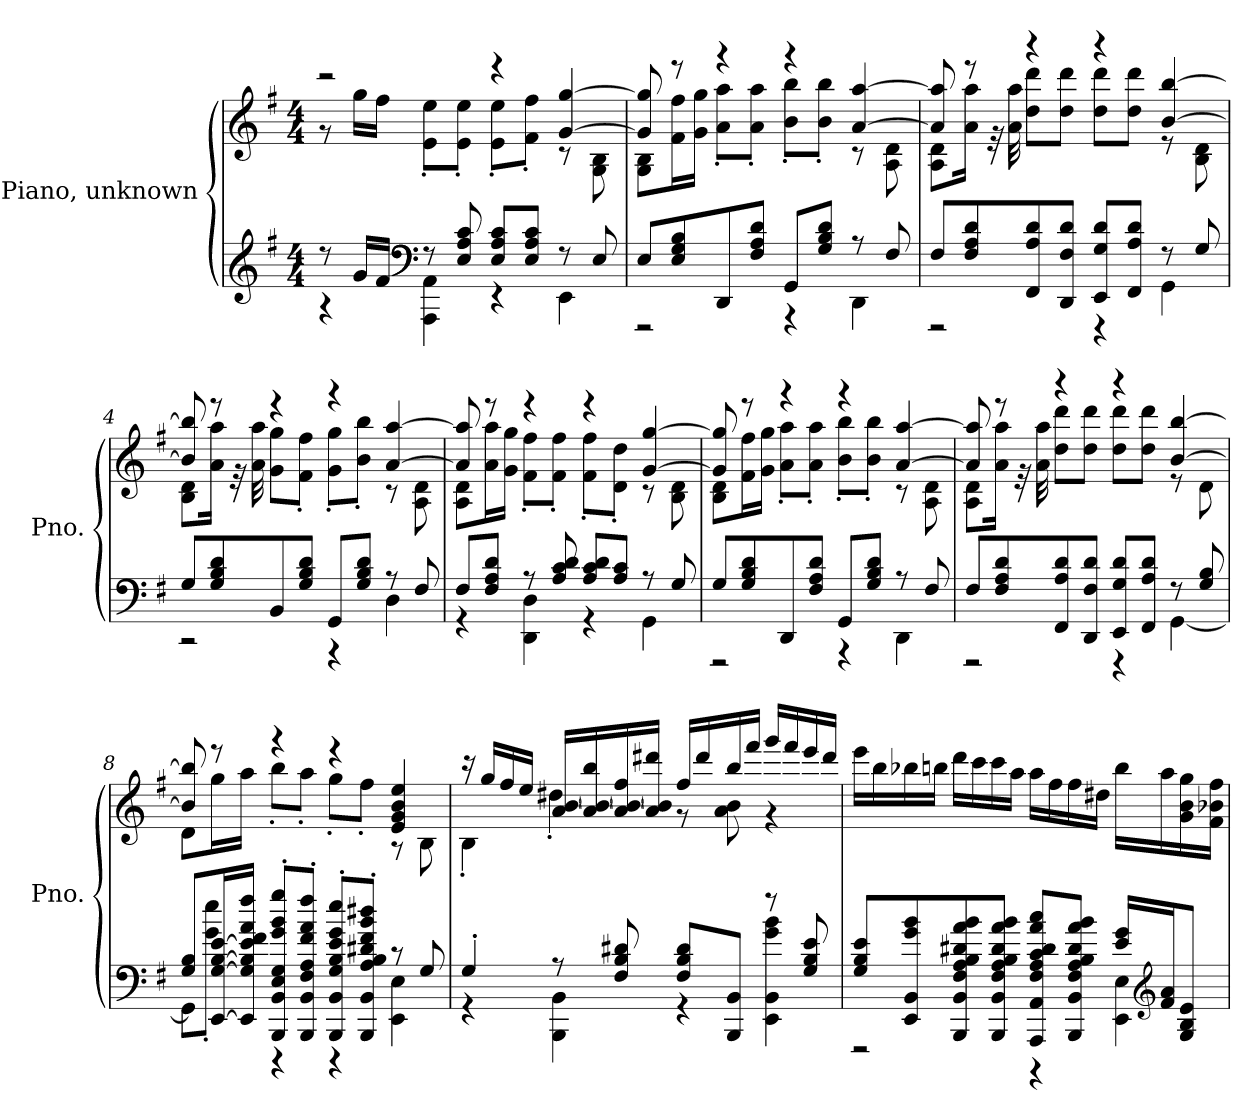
**kern	**kern
*part1	*part1
*staff2	*staff1
*I"Piano, unknown	*
*I'Pno.	*
*clefG2	*clefG2
*k[f#]	*k[f#]
*M4/4	*M4/4
*MM120	*MM120
=1	=1
*^	*^
8r	4r	2r	8r
16g/LL	.	.	16gg\LL
16f#/JJ	.	.	16ff#\JJ
*clefF4	*	*	*
8r	4AAA\ 4AA\	.	8e\' 8ee\'L
8E/ 8A/ 8c/	.	.	8e\' 8ee\'J
8E/ 8A/ 8c/L	4r	4r	8e\' 8ee\'L
8E/ 8A/ 8c/J	.	.	8f#\' 8ff#\'J
8r	4EE\	[4g/ [4gg/	8r
8E/	.	.	8G\ 8B\
=2	=2	=2	=2
8E/L	2r	8g/] 8gg/]	8G\ 8B\L
8E/ 8G/ 8B/	.	8r	16f#\ 16ff#\L
.	.	.	16g\ 16gg\JJ
8DD/	.	4r	8a\' 8aa\'L
8F#/ 8A/ 8d/J	.	.	8a\' 8aa\'J
8GG/L	4r	4r	8b\' 8bb\'L
8G/ 8B/ 8d/J	.	.	8b\' 8bb\'J
8r	4DD\	[4a/ [4aa/	8r
8F#/	.	.	8A\ 8d\
=3	=3	=3	=3
8F#/L	2r	8a/] 8aa/]	8A\ 8d\L
8F#/ 8A/ 8d/	.	8r	16a\ 16aa\Jk
.	.	.	32r
.	.	.	32a\ 32aa\
8FF#/ 8A/ 8d/	.	4r	8dd\ 8ddd\L
8DD/ 8F#/ 8d/J	.	.	8dd\ 8ddd\J
8EE/ 8G/ 8d/L	4r	4r	8dd\ 8ddd\L
8FF#/ 8A/ 8d/J	.	.	8dd\ 8ddd\J
8r	4GG\	[4b/ [4bb/	8r
8G/	.	.	8B\ 8d\
!!LO:LB:g=z	!!
=4	=4	=4	=4
8G/L	2r	8b/] 8bb/]	8B\ 8d\L
8G/ 8B/ 8d/	.	8r	16a\ 16aa\Jk
.	.	.	32r
.	.	.	32a\ 32aa\
8BB/	.	4r	8g\ 8gg\L
8G/ 8B/ 8d/J	.	.	8f#\' 8ff#\'J
8GG/L	4r	4r	8g\' 8gg\'L
8G/ 8B/ 8d/J	.	.	8b\' 8bb\'J
8r	4D\	[4a/ [4aa/	8r
8F#/	.	.	8A\ 8d\
=5	=5	=5	=5
8F#/L	4r	8a/] 8aa/]	8A\ 8d\L
8F#/ 8A/ 8d/J	.	8r	16a\ 16aa\L
.	.	.	16g\ 16gg\JJ
8r	4DD\ 4D\	4r	8f#\' 8ff#\'L
8A/ 8c/ 8d/	.	.	8f#\' 8ff#\'J
8A/ 8c/ 8d/L	4r	4r	8f#\' 8ff#\'L
8A/ 8c/J	.	.	8d\' 8dd\'J
8r	4GG\	[4g/ [4gg/	8r
8G/	.	.	8B\ 8d\
=6	=6	=6	=6
8G/L	2r	8g/] 8gg/]	8B\ 8d\L
8G/ 8B/ 8d/	.	8r	16f#\ 16ff#\L
.	.	.	16g\ 16gg\JJ
8DD/	.	4r	8a\' 8aa\'L
8F#/ 8A/ 8d/J	.	.	8a\' 8aa\'J
8GG/L	4r	4r	8b\' 8bb\'L
8G/ 8B/ 8d/J	.	.	8b\' 8bb\'J
8r	4DD\	[4a/ [4aa/	8r
8F#/	.	.	8A\ 8d\
!!LO:LB:g=z	!!
=7	=7	=7	=7
8F#/L	2r	8a/] 8aa/]	8A\ 8d\L
8F#/ 8A/ 8d/	.	8r	16a\ 16aa\Jk
.	.	.	32r
.	.	.	32a\ 32aa\
8FF#/ 8A/ 8d/	.	4r	8dd\ 8ddd\L
8DD/ 8F#/ 8d/J	.	.	8dd\ 8ddd\J
8EE/ 8G/ 8d/L	4r	4r	8dd\ 8ddd\L
8FF#/ 8A/ 8d/J	.	.	8dd\ 8ddd\J
8r	[4GG\	[4b/ [4bb/	8r
8G/ 8B/	.	.	8d\
=8	=8	=8	=8
8G/ 8B/L	8GG\L]	8b/] 8bb/]	8d\L
[16EE/ [16G/ [16B/ [16e/L	8g\' 8ee\'J	8r	16gg\L
16EE/] 16G/] 16B/] 16e/] 16f#/ 16a/ 16ff#/JJ	.	.	16aa\JJ
8BBB/' 8BB/' 8E/' 8G/' 8g/' 8b/' 8gg/'L	4r	4r	8bb'\L
8BBB/' 8BB/' 8F#/' 8A/' 8f#/' 8a/' 8ff#/'J	.	.	8aa'\J
8BBB/' 8BB/' 8G/' 8B/' 8e/' 8g/' 8ee/'L	4r	4r	8gg'\L
8BBB/' 8BB/' 8A/' 8B/' 8d#X/' 8f#/' 8b/' 8dd#X/'J	.	.	8ff#'\J
8r	4EE\ 4E\	4e/ 4g/ 4b/ 4ee/	8r
8G/	.	.	8B\
!!LO:LB:g=z	!!
=9	=9	=9	=9
4G'/	4r	16r	4B'\
.	.	16gg/LL	.
.	.	16ff#/	.
.	.	16ee/JJ	.
8r	4BBB\ 4BB\	[16a/ [16b/LL	4dd#X'\
.	.	16a/_ 16b/_ 16bb/	.
8F#/ 8B/ 8d#X/	.	16a/_ 16b/_ 16ff#/	.
.	.	16a/] 16b/] 16ddd#X/JJ	.
8F#/ 8B/ 8d#/L	4r	16ff#/LL	8r
.	.	16ddd#/	.
8BBB/ 8BB/J	.	16bb/	8a\ 8b\
.	.	16fff#/JJ	.
8r	4EE\ 4BB\ 4g\ 4b\	16ggg/LL	4r
.	.	16fff#/	.
8G/ 8B/ 8e/	.	16eee/	.
.	.	16ddd#/JJ	.
*	*	*v	*v
!!LO:LB:g=z
=10	=10	=10
8G/ 8B/ 8e/L	2r	16eee\LL
.	.	16bb\
8EE/ 8BB/ 8g/ 8b/	.	16bb-X\
.	.	16bbn\JJ
8BBB/ 8BB/ 8F#/ 8A/ 8B/ 8d#X/ 8a/ 8b/	.	16ddd\LL
.	.	16ccc\
8BBB/ 8BB/ 8F#/ 8A/ 8B/ 8d#/ 8a/ 8b/J	.	16ccc\
.	.	16aa\JJ
8AAA/ 8AA/ 8F#/ 8A/ 8c/ 8d#/ 8a/ 8cc/L	4r	16aa\LL
.	.	16ff#\
8BBB/ 8BB/ 8F#/ 8A/ 8B/ 8d#/ 8a/ 8b/J	.	16ff#\
.	.	16dd#X\JJ
16e/ 16g/LL	4EE\ 4E\	16bb\LL
*clefG2	*	*
16f#/ 16a/J	.	16aa\
8G/ 8B/ 8e/J	.	16g\ 16b\ 16gg\
.	.	16f#\ 16b-X\ 16ff#\JJ
*v	*v	*
=	=
*-	*-
